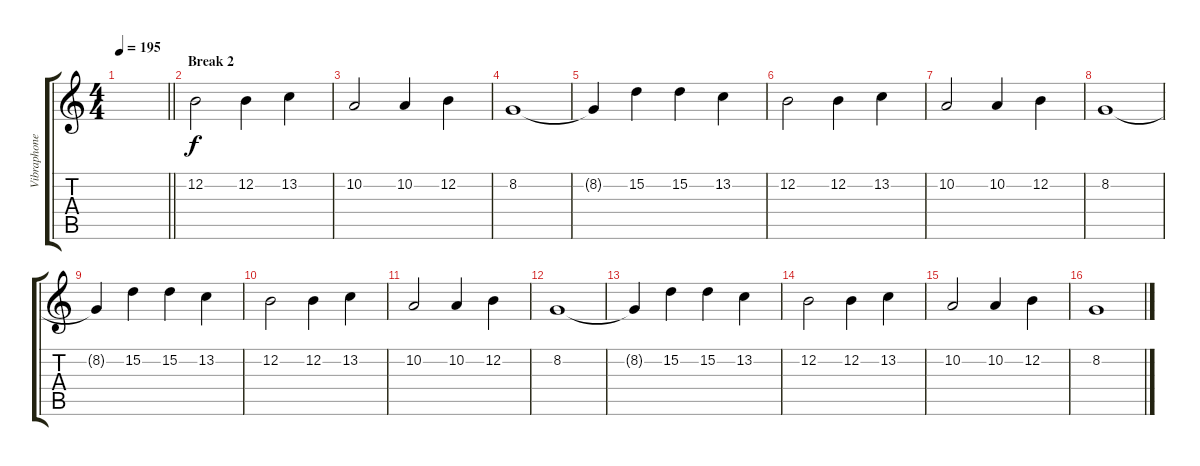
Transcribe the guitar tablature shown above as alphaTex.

\track ("Vibraphone" "Vibraphone") {instrument vibraphone}
\staff {score tabs}
\tuning (E4 B3 G3 D3 A2 E2) {hide}
\ts (4 4)
\tempo 195
\clef g2
\barLineRight lightlight
\ks c
|
\section ("" "Break 2")
12.2.2{volume 15 balance 14} 12.2.4 13.2.4 |
10.2.2 10.2.4 12.2.4 |
8.2.1 |
8.2{t}.4 15.2.4 15.2.4 13.2.4 |
12.2.2 12.2.4 13.2.4 |
10.2.2 10.2.4 12.2.4 |
8.2.1 |
8.2{t}.4 15.2.4 15.2.4 13.2.4 |
12.2.2 12.2.4 13.2.4 |
10.2.2 10.2.4 12.2.4 |
8.2.1 |
8.2{t}.4 15.2.4 15.2.4 13.2.4 |
12.2.2 12.2.4 13.2.4 |
10.2.2 10.2.4 12.2.4 |
8.2.1
